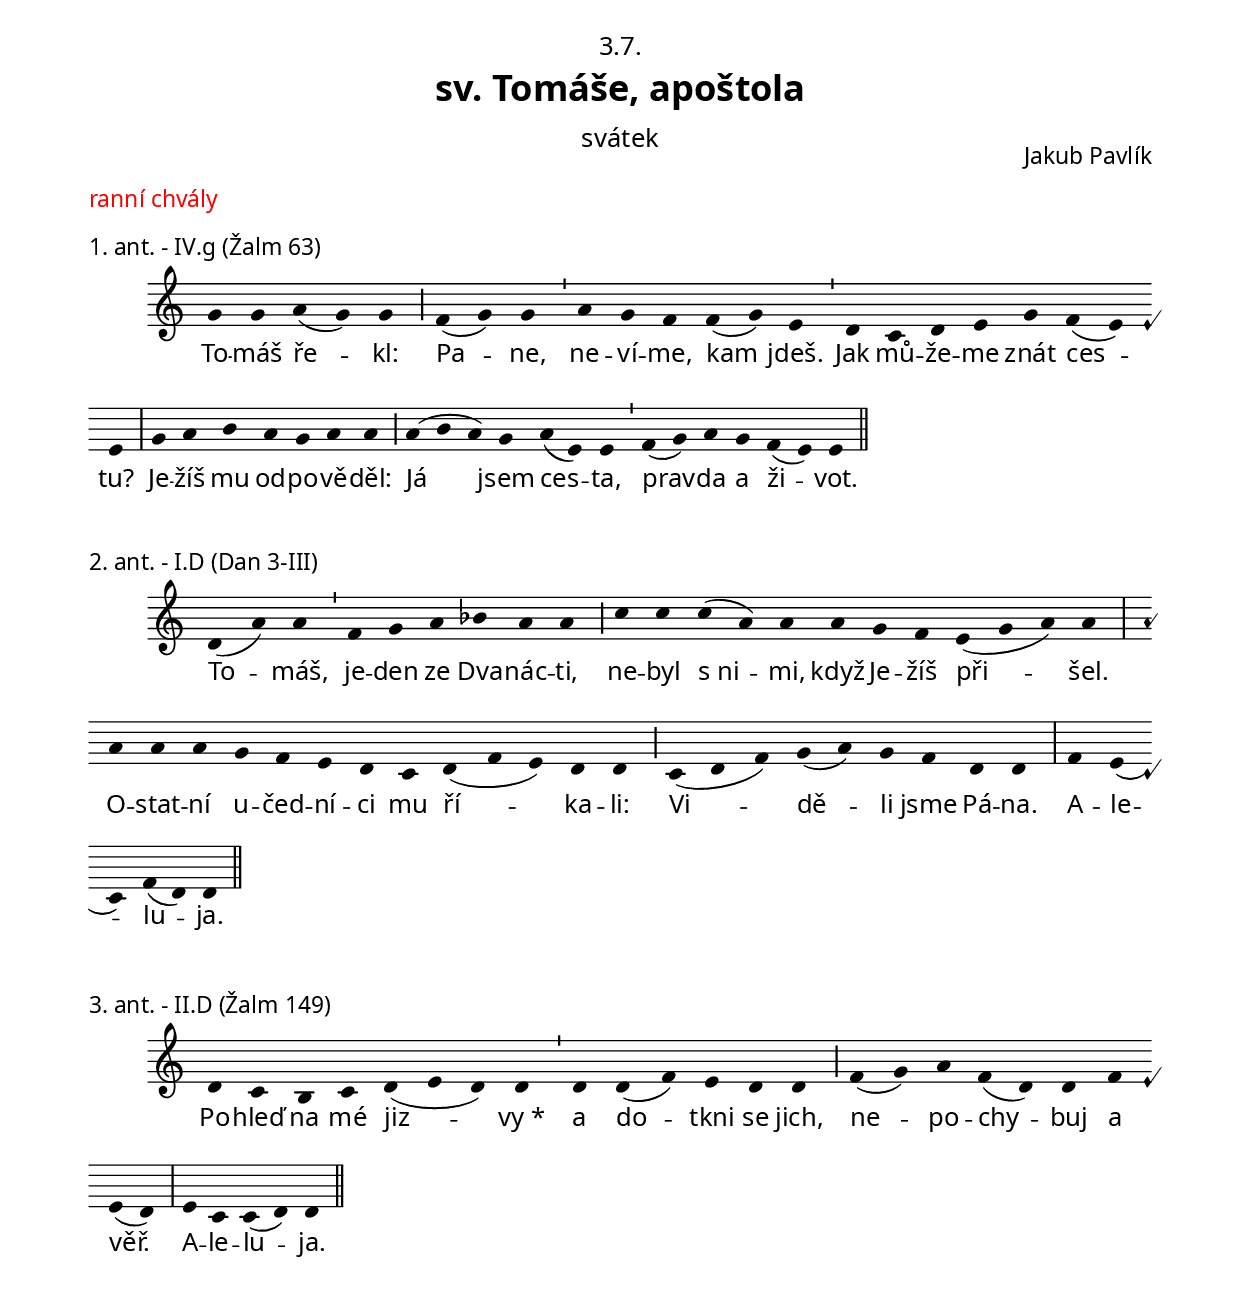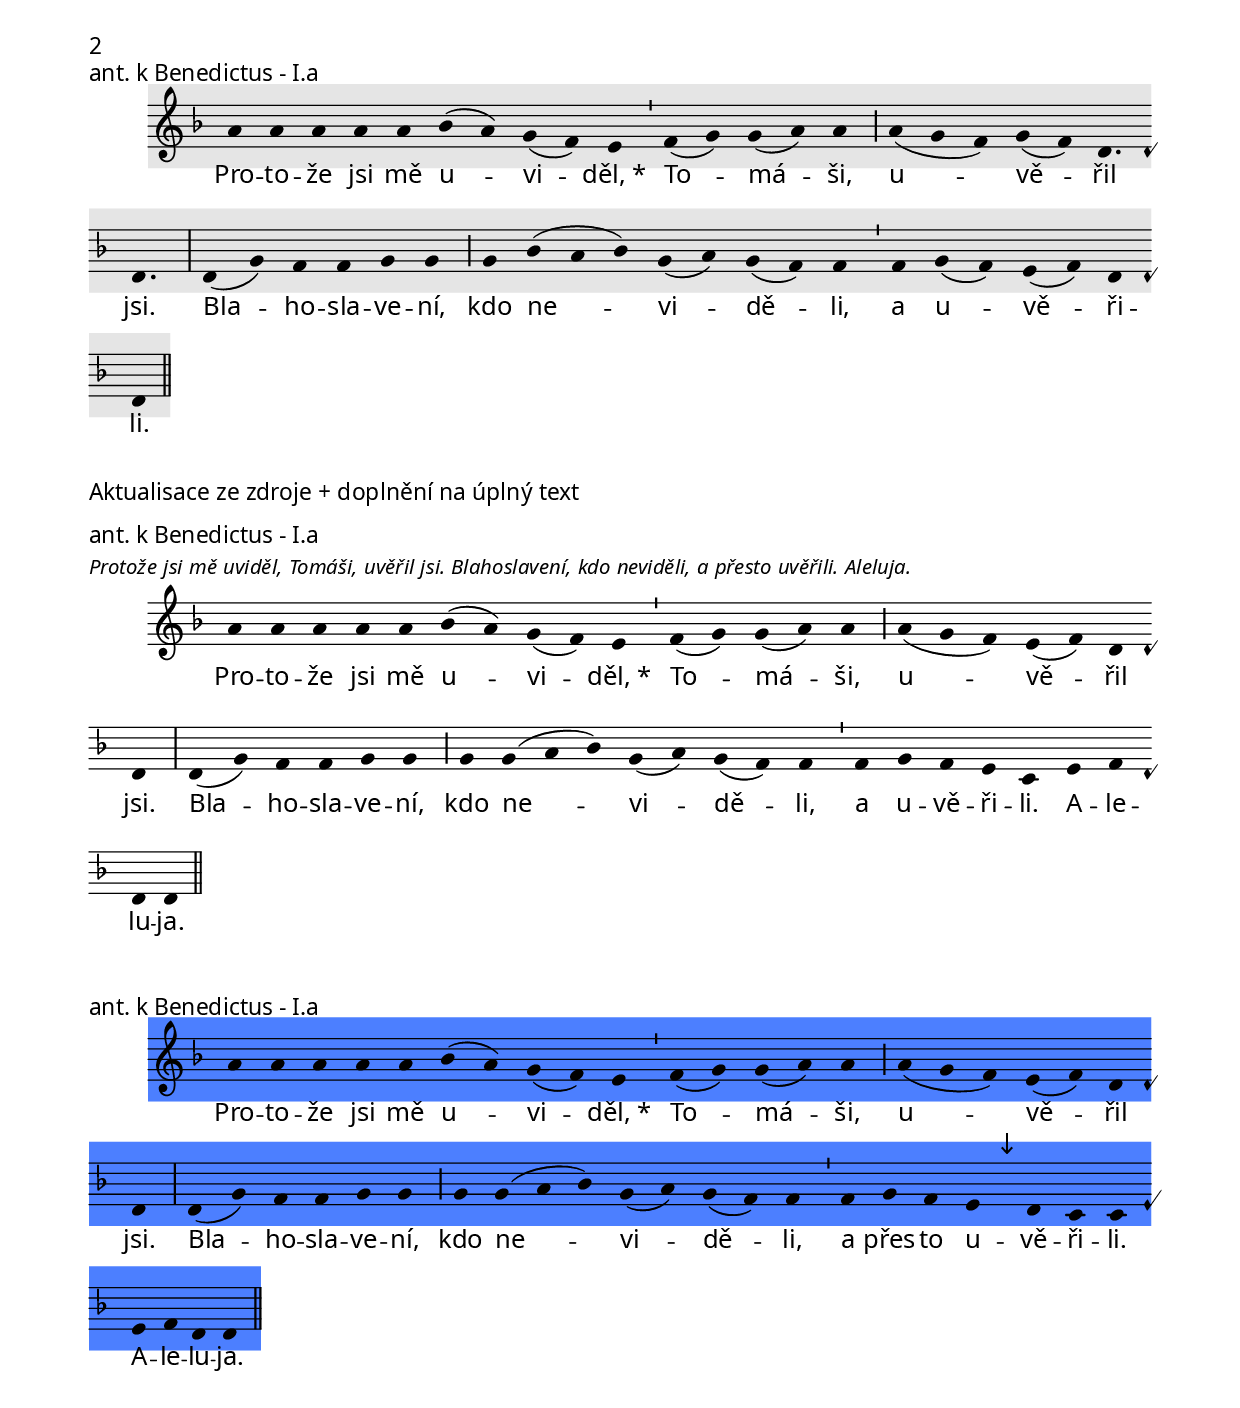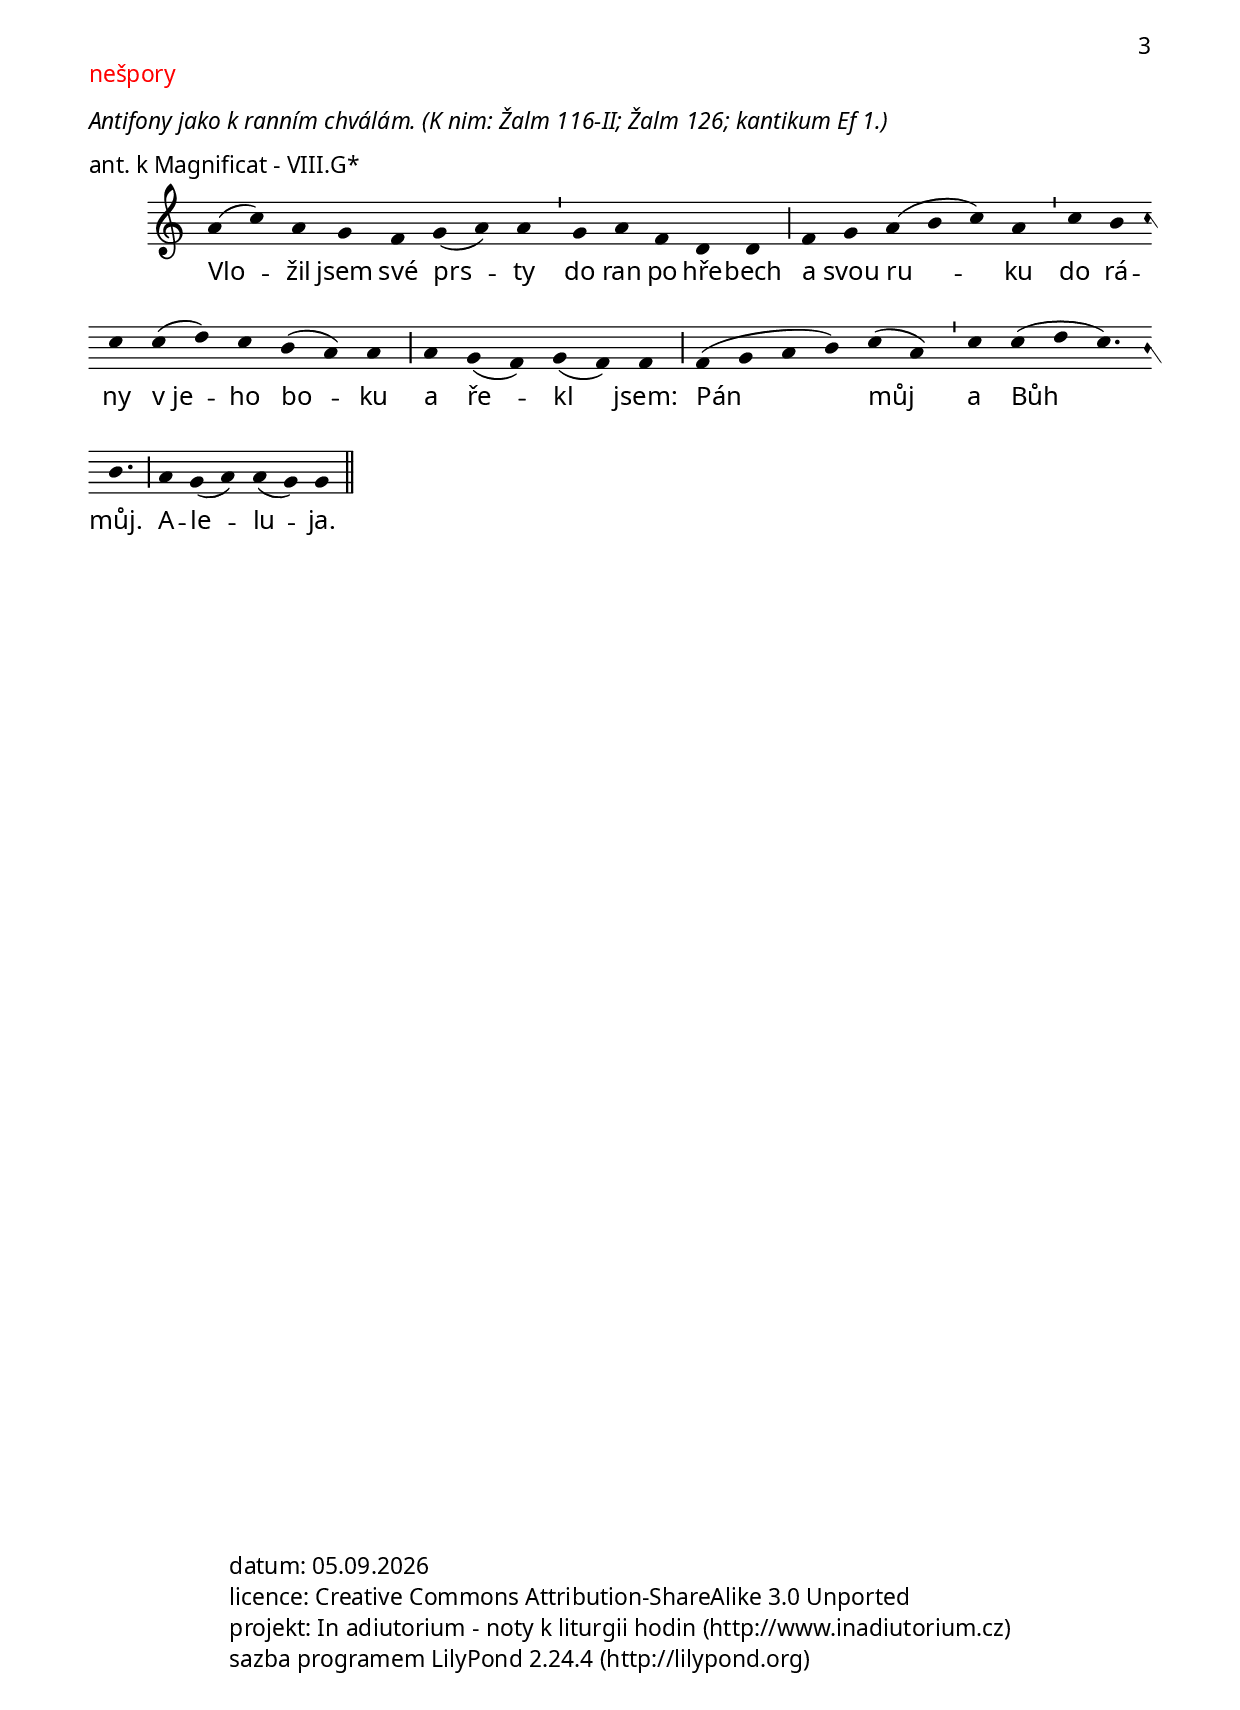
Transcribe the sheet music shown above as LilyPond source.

\version "2.15.37"

\include "../spolecne.ly"

\header {
  title = \markup\titleSvatek
            "sv. Tomáše, apoštola"
            svátek
            3.7.
  composer = "Jakub Pavlík"
}

\markup {\nadpisHodinka {"ranní chvály"}}

\score {
  \relative c'' {
    \choralniRezim
    g4 g a( g) g \barMaior
    f4( g) g \barMin a g f f( g) e \barMin
    d c d e g f( e) e \barMax

    g a b a g a a \barMaior
    a( b a) g a( e) e \barMin f( g) a g f( e) e \barFinalis
  }
  \addlyrics {
    To -- máš ře -- kl:
    Pa -- ne, ne -- ví -- me, kam jdeš.
    Jak mů -- že -- me znát ces -- tu?

    Je -- žíš mu od -- po -- vě -- děl:
    Já jsem ces -- ta, prav -- da a ži -- vot.
  }
  \header {
    quid = "1. ant."
    modus = "IV"
    differentia = "g"
    psalmus = "Žalm 63"
    placet = "závěr _pravda a život_ zaslouží předělat; _Tomáš_ možná na a?"
    id = "rch-a1"
    piece = \markup {\sestavTitulek}
  }
}

\score {
  \relative c' {
    \choralniRezim
    d4( a') a \barMin f g a bes a a \barMaior
    c c c( a) a a g f e( g a) a \barMax
    a a a g f e d c d( f e) d d \barMaior
    c( d f) g( a) g f d d \barMax
    f e( c) f( d) d \barFinalis
  }
  \addlyrics {
    To -- máš, je -- den ze Dva -- nác -- ti,
    ne -- byl s_ni -- mi, když Je -- žíš při -- šel.
    O -- stat -- ní u -- čed -- ní -- ci mu ří -- ka -- li:
    Vi -- dě -- li jsme Pá -- na.
    A -- le -- lu -- ja.
  }
  \header {
    quid = "2. ant."
    modus = "I"
    differentia = "D"
    psalmus = "Dan 3-III"
    id = "rch-a2"
    piece = \markup {\sestavTitulek}
  }
}

\score {
  \relative c' {
    \choralniRezim
    d c b c d( e d) d \barMin
    d d( f) e d d \barMaior
    f( g) a f( d) d f e( d) \barMax
    e c c( d) d \barFinalis
  }
  \addlyrics {
    Po -- hleď na mé jiz -- vy_*
    a do -- tkni se jich,
    ne -- po -- chy -- buj a věř.
    A -- le -- lu -- ja.
  }
  \header {
    quid = "3. ant."
    modus = "II"
    differentia = "D"
    psalmus = "Žalm 149"
    id = "rch-a3"
    fons = "Velikonoční oktáv, neděle v oktávu, k Benedictus"
    fial = "velikonoce_velikonocnioktav.ly#ne2-ben"
    piece = \markup {\sestavTitulek}
  }
}

\pageBreak

\score {
  \relative c'' {
    \zvyraznovacSedy
    \choralniRezim
    \key f \major
    a4 a a a a bes( a) g( f) e \barMin
    f( g) g( a) a \barMaior
    a4( g f) g( f) d4. d \barMax
    d4( g) f f g g \barMaior
    g bes( a bes) g( a) g( f) f \barMin
    f g( f) e( f) d d \barFinalis
  }
  \addlyrics {
    Pro -- to -- že jsi mě u -- vi -- děl,_*
    To -- má -- ši,
    u -- vě -- řil jsi.
    Bla -- ho -- sla -- ve -- ní,
    kdo ne -- vi -- dě -- li, a u -- vě -- ři -- li.
    A -- le -- lu -- ja.
  }
  \header {
    quid = "ant. k Benedictus"
    modus = "I"
    differentia = "a"
    psalmus = ""
    id = "rch-aben"
    fons = "Velikonoční oktáv, neděle v oktávu, 2. nešp., k Magnificat"
    fial = "velikonoce_velikonocnioktav.ly#ne2-mag2"
    piece = \markup {\sestavTitulekBezZalmu}
  }
}

\markup{Aktualisace ze zdroje + doplnění na úplný text}

\score {
  \relative c'' {
    \choralniRezim
    \key f \major
    a4 a a a a bes( a) g( f) e \barMin
    f( g) g( a) a \barMaior
    a4( g f) e( f) d d \barMax
    d4( g) f f g g \barMaior
    g g( a bes) g( a) g( f) f \barMin
    f g f e c
    e f d d \barFinalis
  }
  \addlyrics {
    Pro -- to -- že jsi mě u -- vi -- děl,_*
    To -- má -- ši,
    u -- vě -- řil jsi.
    Bla -- ho -- sla -- ve -- ní,
    kdo ne -- vi -- dě -- li, a u -- vě -- ři -- li.
    A -- le -- lu -- ja.
  }
  \header {
    textus_approbatus = "Protože jsi mě uviděl, Tomáši, uvěřil jsi.
    Blahoslavení, kdo neviděli, a přesto uvěřili. Aleluja."
    quid = "ant. k Benedictus"
    modus = "I"
    differentia = "a"
    psalmus = ""
    id = "rch-aben"
    fons = "Velikonoční oktáv, neděle v oktávu, 2. nešp., k Magnificat"
    fial = "velikonoce_velikonocnioktav.ly#ne2-mag2"
    piece = \markup {\sestavTitulekBezZalmu}
  }
}

\score {
  \relative c'' {
    \zvyraznovacModry
    \choralniRezim
    \key f \major
    a4 a a a a bes( a) g( f) e \barMin
    f( g) g( a) a \barMaior
    a4( g f) e( f) d d \barMax
    d4( g) f f g g \barMaior
    g g( a bes) g( a) g( f) f \barMin
    f g f e \mark\sipka d c c
    e f d d \barFinalis
  }
  \addlyrics {
    Pro -- to -- že jsi mě u -- vi -- děl,_*
    To -- má -- ši,
    u -- vě -- řil jsi.
    Bla -- ho -- sla -- ve -- ní,
    kdo ne -- vi -- dě -- li,
    a přes -- to u -- vě -- ři -- li.
    A -- le -- lu -- ja.
  }
  \header {
    quid = "ant. k Benedictus"
    modus = "I"
    differentia = "a"
    psalmus = ""
    id = "rch-aben"
    fons = "Velikonoční oktáv, neděle v oktávu, 2. nešp., k Magnificat"
    fial = "velikonoce_velikonocnioktav.ly#ne2-mag2?jiny_text"
    piece = \markup {\sestavTitulekBezZalmu}
  }
}

\pageBreak

\markup {\nadpisHodinka {"nešpory"}}

\markup\italic{Antifony jako k ranním chválám.
(K nim: Žalm 116-II; Žalm 126; kantikum Ef 1.)}

\score {
  \relative c'' {
    \choralniRezim
    a4( c) a g f g( a) a \barMin g a f d d \barMaior
    f g a( b c) a \barMin c b c c( d) c b( a) a \barMaior
    a g( f) g( f) f \barMaior
    f( g a b) c( a) \barMin c c( d c4.) b \barMaior
    a4 g( a) a( g) g \barFinalis
  }
  \addlyrics {
    Vlo -- žil jsem své prs -- ty do ran po hře -- bech
    a svou ru -- ku do rá -- ny v_je -- ho bo -- ku
    a ře -- kl jsem:
    Pán můj a Bůh můj.
    A -- le -- lu -- ja.
  }
  \header {
    quid = "ant. k Magnificat"
    modus = "VIII"
    differentia = "G*"
    psalmus = ""
    placet = "nesedí do modu VIII"
    id = "ne-amag"
    piece = \markup {\sestavTitulekBezZalmu}
  }
}
